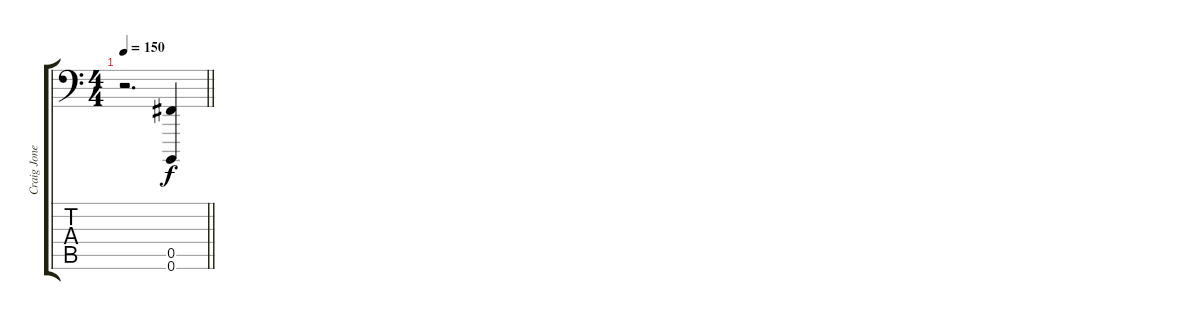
\track ("Craig Jones" "Craig Jone") {instrument lead2sawtooth}
\staff {score tabs}
\tuning (Db6 Ab3 E3 B2 Gb2 B0) {hide}
\ts (4 4)
\tempo 150
\clef f4
\barLineRight lightlight
\ks c
r.2{d dy f} (0.5 0.6).4
